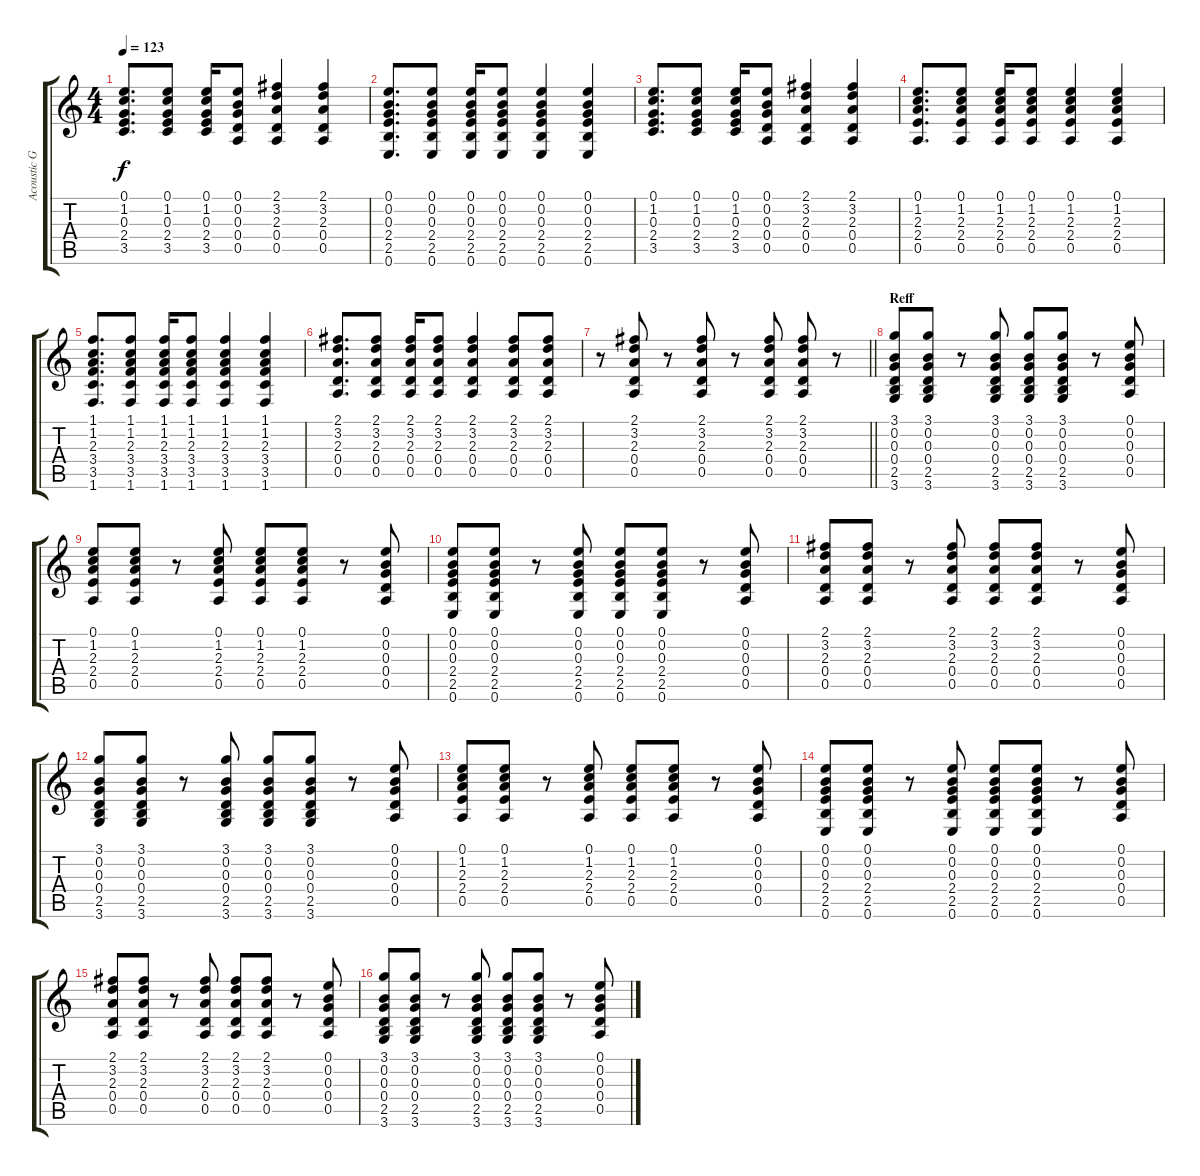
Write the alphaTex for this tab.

\track ("Acoustic Guitar" "Acoustic G") {instrument acousticguitarsteel}
\staff {score tabs}
\tuning (E4 B3 G3 D3 A2 E2) {hide}
\ts (4 4)
\tempo 123
\clef g2
\ks c
(0.1 1.2 0.3 2.4 3.5).8{d dy f} (0.1 1.2 0.3 2.4 3.5).8 (0.1 1.2 0.3 2.4 3.5).16 (0.1 0.2 0.3 0.4 0.5).8 (2.1 3.2 2.3 0.4 0.5).4 (2.1 3.2 2.3 0.4 0.5).4 |
(0.1 0.2 0.3 2.4 2.5 0.6).8{d} (0.1 0.2 0.3 2.4 2.5 0.6).8 (0.1 0.2 0.3 2.4 2.5 0.6).16 (0.1 0.2 0.3 2.4 2.5 0.6).8 (0.1 0.2 0.3 2.4 2.5 0.6).4 (0.1 0.2 0.3 2.4 2.5 0.6).4 |
(0.1 1.2 0.3 2.4 3.5).8{d} (0.1 1.2 0.3 2.4 3.5).8 (0.1 1.2 0.3 2.4 3.5).16 (0.1 0.2 0.3 0.4 0.5).8 (2.1 3.2 2.3 0.4 0.5).4 (2.1 3.2 2.3 0.4 0.5).4 |
(0.1 1.2 2.3 2.4 0.5).8{d} (0.1 1.2 2.3 2.4 0.5).8 (0.1 1.2 2.3 2.4 0.5).16 (0.1 1.2 2.3 2.4 0.5).8 (0.1 1.2 2.3 2.4 0.5).4 (0.1 1.2 2.3 2.4 0.5).4 |
(1.1 1.2 2.3 3.4 3.5 1.6).8{d} (1.1 1.2 2.3 3.4 3.5 1.6).8 (1.1 1.2 2.3 3.4 3.5 1.6).16 (1.1 1.2 2.3 3.4 3.5 1.6).8 (1.1 1.2 2.3 3.4 3.5 1.6).4 (1.1 1.2 2.3 3.4 3.5 1.6).4 |
(2.1 3.2 2.3 0.4 0.5).8{d} (2.1 3.2 2.3 0.4 0.5).8 (2.1 3.2 2.3 0.4 0.5).16 (2.1 3.2 2.3 0.4 0.5).8 (2.1 3.2 2.3 0.4 0.5).4 (2.1 3.2 2.3 0.4 0.5).8 (2.1 3.2 2.3 0.4 0.5).8 |
\barLineRight lightlight
r.8 (2.1 3.2 2.3 0.4 0.5).8 r.8 (2.1 3.2 2.3 0.4 0.5).8 r.8 (2.1 3.2 2.3 0.4 0.5).8 (2.1 3.2 2.3 0.4 0.5).8 r.8 |
\section ("" "Reff ")
(3.1 0.2 0.3 0.4 2.5 3.6).8 (3.1 0.2 0.3 0.4 2.5 3.6).8 r.8 (3.1 0.2 0.3 0.4 2.5 3.6).8 (3.1 0.2 0.3 0.4 2.5 3.6).8 (3.1 0.2 0.3 0.4 2.5 3.6).8 r.8 (0.1 0.2 0.3 0.4 0.5).8 |
(0.1 1.2 2.3 2.4 0.5).8 (0.1 1.2 2.3 2.4 0.5).8 r.8 (0.1 1.2 2.3 2.4 0.5).8 (0.1 1.2 2.3 2.4 0.5).8 (0.1 1.2 2.3 2.4 0.5).8 r.8 (0.1 0.2 0.3 0.4 0.5).8 |
(0.1 0.2 0.3 2.4 2.5 0.6).8 (0.1 0.2 0.3 2.4 2.5 0.6).8 r.8 (0.1 0.2 0.3 2.4 2.5 0.6).8 (0.1 0.2 0.3 2.4 2.5 0.6).8 (0.1 0.2 0.3 2.4 2.5 0.6).8 r.8 (0.1 0.2 0.3 0.4 0.5).8 |
(2.1 3.2 2.3 0.4 0.5).8 (2.1 3.2 2.3 0.4 0.5).8 r.8 (2.1 3.2 2.3 0.4 0.5).8 (2.1 3.2 2.3 0.4 0.5).8 (2.1 3.2 2.3 0.4 0.5).8 r.8 (0.1 0.2 0.3 0.4 0.5).8 |
(3.1 0.2 0.3 0.4 2.5 3.6).8 (3.1 0.2 0.3 0.4 2.5 3.6).8 r.8 (3.1 0.2 0.3 0.4 2.5 3.6).8 (3.1 0.2 0.3 0.4 2.5 3.6).8 (3.1 0.2 0.3 0.4 2.5 3.6).8 r.8 (0.1 0.2 0.3 0.4 0.5).8 |
(0.1 1.2 2.3 2.4 0.5).8 (0.1 1.2 2.3 2.4 0.5).8 r.8 (0.1 1.2 2.3 2.4 0.5).8 (0.1 1.2 2.3 2.4 0.5).8 (0.1 1.2 2.3 2.4 0.5).8 r.8 (0.1 0.2 0.3 0.4 0.5).8 |
(0.1 0.2 0.3 2.4 2.5 0.6).8 (0.1 0.2 0.3 2.4 2.5 0.6).8 r.8 (0.1 0.2 0.3 2.4 2.5 0.6).8 (0.1 0.2 0.3 2.4 2.5 0.6).8 (0.1 0.2 0.3 2.4 2.5 0.6).8 r.8 (0.1 0.2 0.3 0.4 0.5).8 |
(2.1 3.2 2.3 0.4 0.5).8 (2.1 3.2 2.3 0.4 0.5).8 r.8 (2.1 3.2 2.3 0.4 0.5).8 (2.1 3.2 2.3 0.4 0.5).8 (2.1 3.2 2.3 0.4 0.5).8 r.8 (0.1 0.2 0.3 0.4 0.5).8 |
(3.1 0.2 0.3 0.4 2.5 3.6).8 (3.1 0.2 0.3 0.4 2.5 3.6).8 r.8 (3.1 0.2 0.3 0.4 2.5 3.6).8 (3.1 0.2 0.3 0.4 2.5 3.6).8 (3.1 0.2 0.3 0.4 2.5 3.6).8 r.8 (0.1 0.2 0.3 0.4 0.5).8
